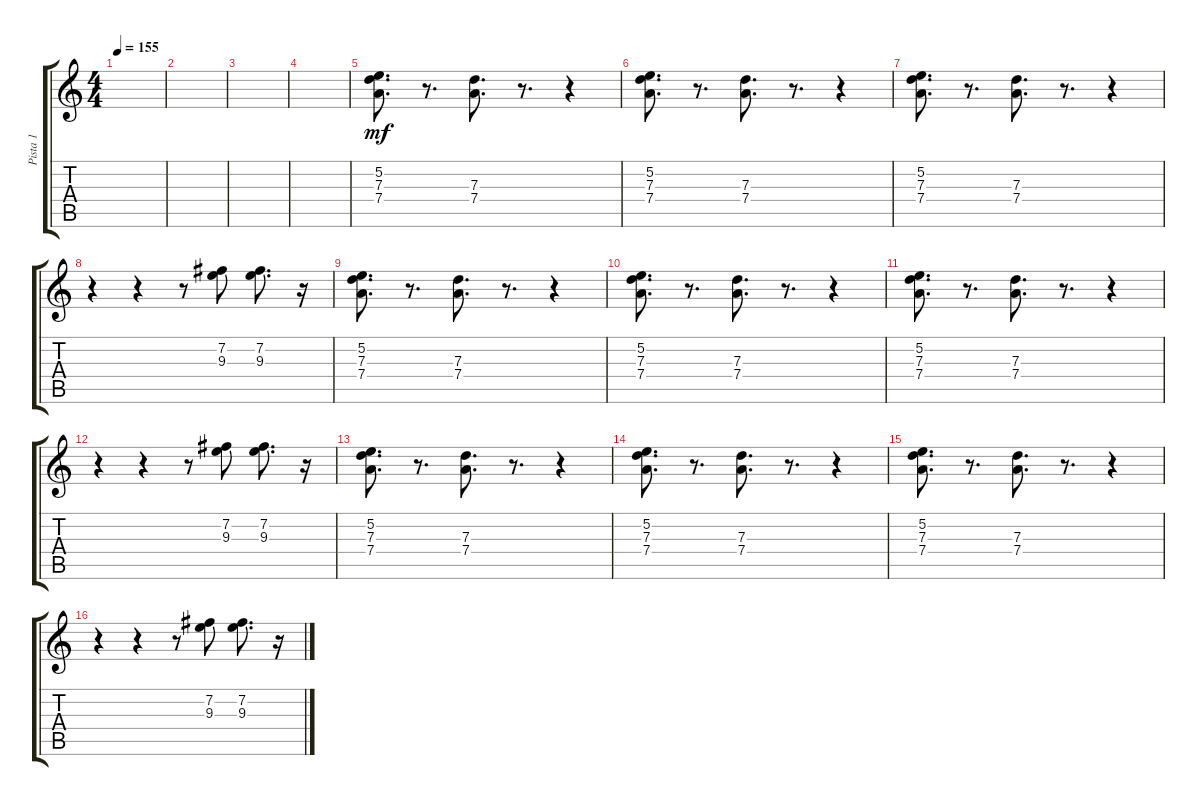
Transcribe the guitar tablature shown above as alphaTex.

\track ("Pista 1" "Pista 1") {instrument distortionguitar}
\staff {score tabs}
\tuning (E4 B3 G3 D3 A2 E2) {hide}
\ts (4 4)
\tempo 155
\clef g2
\ks c
|
|
|
|
(5.2 7.3 7.4).8{d dy mf} r.8{d} (7.3 7.4).8{d} r.8{d} r.4 |
(5.2 7.3 7.4).8{d} r.8{d} (7.3 7.4).8{d} r.8{d} r.4 |
(5.2 7.3 7.4).8{d} r.8{d} (7.3 7.4).8{d} r.8{d} r.4 |
r.4 r.4 r.8 (7.2 9.3).8 (7.2 9.3).8{d} r.16 |
(5.2 7.3 7.4).8{d} r.8{d} (7.3 7.4).8{d} r.8{d} r.4 |
(5.2 7.3 7.4).8{d} r.8{d} (7.3 7.4).8{d} r.8{d} r.4 |
(5.2 7.3 7.4).8{d} r.8{d} (7.3 7.4).8{d} r.8{d} r.4 |
r.4 r.4 r.8 (7.2 9.3).8 (7.2 9.3).8{d} r.16 |
(5.2 7.3 7.4).8{d} r.8{d} (7.3 7.4).8{d} r.8{d} r.4 |
(5.2 7.3 7.4).8{d} r.8{d} (7.3 7.4).8{d} r.8{d} r.4 |
(5.2 7.3 7.4).8{d} r.8{d} (7.3 7.4).8{d} r.8{d} r.4 |
r.4 r.4 r.8 (7.2 9.3).8 (7.2 9.3).8{d} r.16
